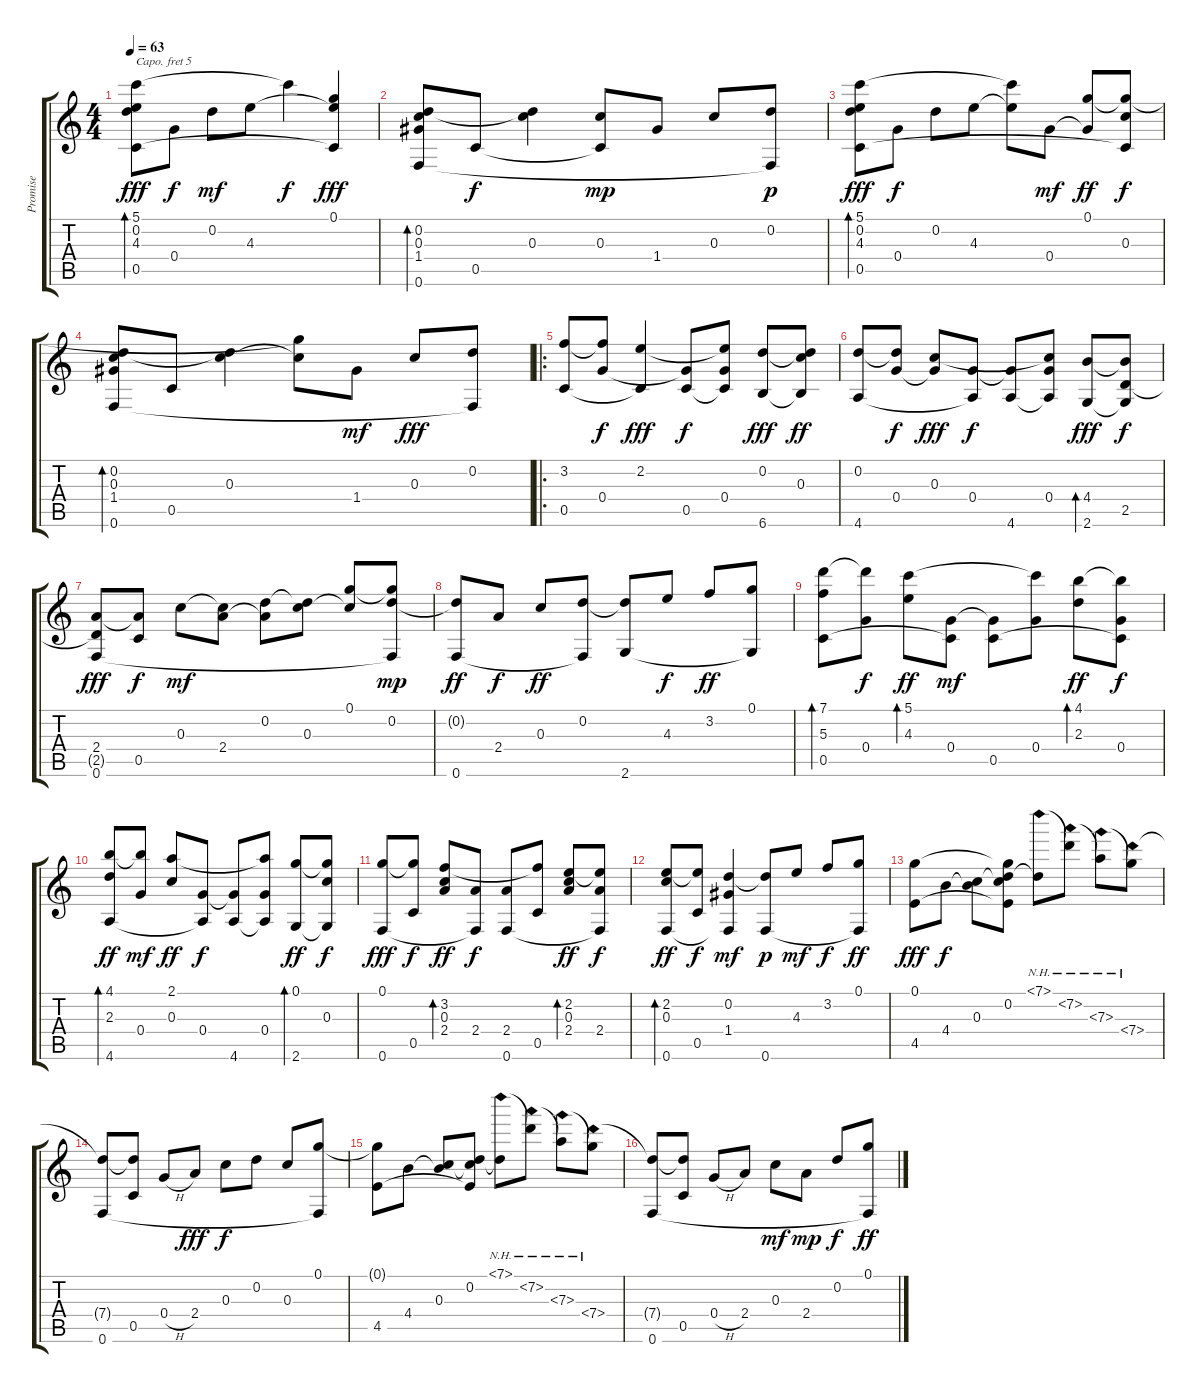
\track ("Promise" "Promise") {instrument acousticguitarnylon}
\staff {score tabs}
\capo 5
\tuning (D4 A3 G3 D3 G2 C2) {hide}
\ts (4 4)
\tempo 63
\clef g2
\ks c
(5.1 0.2 4.3 0.5).8{bd 480 dy fff instrument acousticguitarnylon} 0.4.8{dy f} 0.2.8{dy mf} 4.3.8 5.1{t}.4{dy f} (0.1 4.3{t} 0.5{t}).4{dy fff} |
(0.2 0.3 1.4 0.6).8{bd 480} 0.5.8{dy f} (0.2{t} 0.3).4 (0.3 0.5{t}).8{dy mp} 1.4.8 0.3.8 (0.2 0.6{t}).8{dy p} |
(5.1 0.2 4.3 0.5).8{bd 480 dy fff} 0.4.8{dy f} 0.2.8 4.3.8 (5.1{t} 4.3{t}).8 0.4.8{dy mf} (0.1 0.4{t}).8{dy ff} (0.1{t} 0.3 0.5{t}).8{dy f} |
(0.2 0.3 1.4 0.6).8{bd 480} 0.5.8 (0.2{t} 0.3).4 (0.1{t} 0.3{t}).8 1.4.8{dy mf} 0.3.8{dy fff} (0.2 0.6{t}).8 |
\ro
(3.2 0.5).8 (3.2{t} 0.4).8{dy f} (2.2 0.5{t}).4{dy fff} (0.4{t} 0.5).8{dy f} (2.2{t} 0.4 0.5{t}).8 (0.2 6.6).8{dy fff} (0.2{t} 0.3 6.6{t}).8{dy ff} |
(0.2 4.6).8 (0.2{t} 0.4).8{dy f} (0.3 0.4{t}).8{dy fff} (0.4 4.6{t}).8{dy f} (0.4{t} 4.6).8 (0.3{t} 0.4 4.6{t}).8 (4.4 2.6).8{bd 120 dy fff} (4.4{t} 2.5 2.6{t}).8{dy f} |
(2.4 2.5{t} 0.6).8{dy fff} (2.4{t} 0.5).8{dy f} 0.3.8{dy mf} (0.3{t} 2.4).8 (0.2 2.4{t}).8 (0.2{t} 0.3).8 (0.1 0.3{t}).8 (0.1{t} 0.2 0.6{t}).8{dy mp} |
(0.2{t} 0.6).8{dy ff} 2.4.8{dy f} 0.3.8{dy ff} (0.2 0.6{t}).8 (0.2{t} 2.6).8 4.3.8{dy f} 3.2.8{dy ff} (0.1 2.6{t}).8 |
(7.1 5.3 0.5).8{bd 480} (7.1{t} 0.4).8{dy f} (5.1 4.3).8{bd 480 dy ff} (0.4 0.5{t}).8{dy mf} (0.4{t} 0.5).8 (5.1{t} 0.4).8 (4.1 2.3).8{bd 60 dy ff} (4.1{t} 0.4 0.5{t}).8{dy f} |
(4.1 2.3 4.6).8{bd 120 dy ff} (4.1{t} 0.4).8{dy mf} (2.1 0.3).8{dy ff} (0.4 4.6{t}).8{dy f} (0.4{t} 4.6).8 (2.1{t} 0.4 4.6{t}).8 (0.1 2.6).8{bd 240 dy ff} (0.1{t} 0.3 2.6{t}).8{dy f} |
(0.1 0.6).8{dy fff} (0.1{t} 0.5).8{dy f} (3.2 0.3 2.4).8{bd 120 dy ff} (2.4 0.6{t}).8{dy f} (2.4 0.6).8 (3.2{t} 0.5).8 (2.2 0.3 2.4).8{bd 120 dy ff} (2.2{t} 2.4 0.6{t}).8{dy f} |
(2.2 0.3 0.6).8{bd 240 dy ff} (2.2{t} 0.5).8{dy f} (0.2 1.4 0.6{t}).4{dy mf} (0.2{t} 0.6).8{dy p} 4.3.8{dy mf} 3.2.8{dy f} (0.1 0.6{t}).8{dy ff} |
(0.1 4.5).8{dy fff} 4.4.8{dy f} (0.3 4.4{t}).8 (0.1{t} 0.2 0.3{t} 4.5{t}).8 (7.1{nh} 0.2{t}).8 (7.1{t} 7.2{nh}).8 (7.2{t} 7.3{nh}).8 (7.3{t} 7.4{nh}).8 |
(7.4{t} 0.6).8 (7.4{t} 0.5).8 0.4{h}.8 2.4.8{dy fff} 0.3.8{dy f} 0.2.8 0.3.8 (0.1 0.6{t}).8 |
(0.1{t} 4.5).8 4.4.8 (0.3 4.4{t}).8 (0.2 0.3{t} 4.5{t}).8 (7.1{nh} 0.2{t}).8 (7.1{t} 7.2{nh}).8 (7.2{t} 7.3{nh}).8 (7.3{t} 7.4{nh}).8 |
(7.4{t} 0.6).8 (7.4{t} 0.5).8 0.4{h}.8 2.4.8 0.3.8{dy mf} 2.4.8{dy mp} 0.2.8{dy f} (0.1 0.6{t}).8{dy ff}
